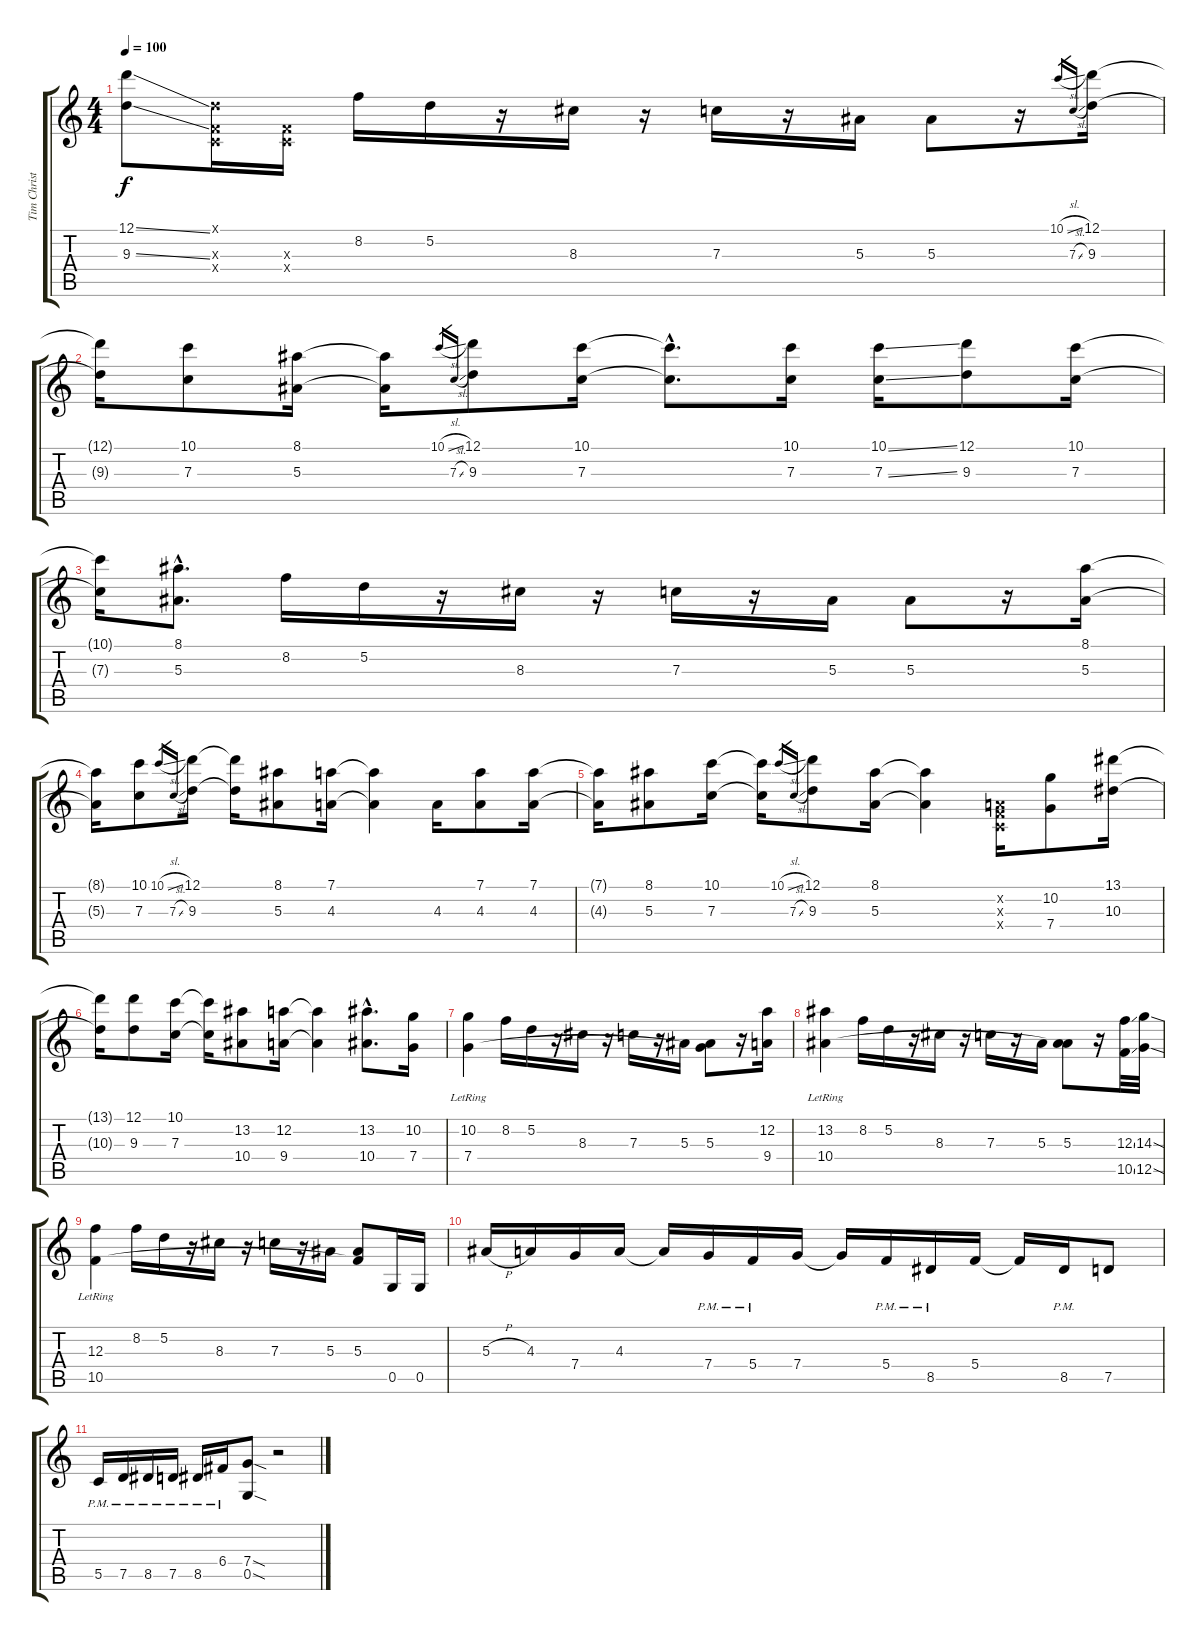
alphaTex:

\track ("Tim Christensen (Guitar Distortion)" "Tim Christ") {instrument distortionguitar}
\staff {score tabs}
\tuning (D4 A3 F3 C3 G2 D2) {hide}
\ts (4 4)
\tempo 100
\clef g2
\ks c
(12.1{ss} 9.3{ss}).8{dy f} (0.1{x} 0.3{x} 0.4{x}).16 (0.3{x} 0.4{x}).16 8.2.16 5.2.16 r.16 8.3.16 r.16 7.3.16 r.16 5.3.16 5.3.8 r.16 10.1{sl}.16{gr} 7.3{sl}.16{gr} (12.1 9.3).16 |
(12.1{t} 9.3{t}).16 (10.1 7.3).8 (8.1 5.3).16 (8.1{t} 5.3{t}).16 10.1{sl}.16{gr} 7.3{sl}.16{gr} (12.1 9.3).8 (10.1 7.3).16 (10.1{hac t} 7.3{hac t}).8{d} (10.1 7.3).16 (10.1{ss} 7.3{ss}).16 (12.1 9.3).8 (10.1 7.3).16 |
(10.1{t} 7.3{t}).16 (8.1{hac} 5.3{hac}).8{d} 8.2.16 5.2.16 r.16 8.3.16 r.16 7.3.16 r.16 5.3.16 5.3.8 r.16 (8.1 5.3).16 |
(8.1{t} 5.3{t}).16 (10.1 7.3).8 10.1{sl}.16{gr} 7.3{sl}.16{gr} (12.1 9.3).16 (12.1{t} 9.3{t}).16 (8.1 5.3).8 (7.1 4.3).16 (7.1{t} 4.3{t}).4 4.3.16 (7.1 4.3).8 (7.1 4.3).16 |
(7.1{t} 4.3{t}).16 (8.1 5.3).8 (10.1 7.3).16 (10.1{t} 7.3{t}).16 10.1{sl}.16{gr} 7.3{sl}.16{gr} (12.1 9.3).8 (8.1 5.3).16 (8.1{t} 5.3{t}).4 (0.2{x} 0.3{x} 0.4{x}).16 (10.2 7.4).8 (13.1 10.3).16 |
(13.1{t} 10.3{t}).16 (12.1 9.3).8 (10.1 7.3).16 (10.1{t} 7.3{t}).16 (13.2 10.4).8 (12.2 9.4).16 (12.2{t} 9.4{t}).4 (13.2{hac} 10.4{hac}).8{d} (10.2 7.4).16 |
(10.2{lr} 7.4{lr}).4 8.2.16 5.2.16 r.16 8.3.16 r.16 7.3.16 r.16 5.3.16 (5.3 7.4{t}).8 r.16 (12.2 9.4).16 |
(13.2{lr} 10.4{lr}).4 8.2.16 5.2.16 r.16 8.3.16 r.16 7.3.16 r.16 5.3.16 (5.3 10.4{t}).8 r.16 (12.3{ss} 10.5{ss}).32 (14.3{ss} 12.5{ss}).32 |
(12.3{lr} 10.5{lr}).4 8.2.16 5.2.16 r.16 8.3.16 r.16 7.3.16 r.16 5.3.16 (5.3 10.5{t}).8 0.5.16 0.5.16 |
5.3{h}.16 4.3.16 7.4.16 4.3.16 4.3{t}.16 7.4{pm}.16 5.4{pm}.16 7.4.16 7.4{t}.16 5.4{pm}.16 8.5{pm}.16 5.4.16 5.4{t}.16 8.5{pm}.16 7.5.8 |
5.5{pm}.16 7.5{pm}.16 8.5{pm}.16 7.5{pm}.16 8.5{pm}.16 6.4{pm}.16 (7.4{sod} 0.5{sod}).8 r.2
